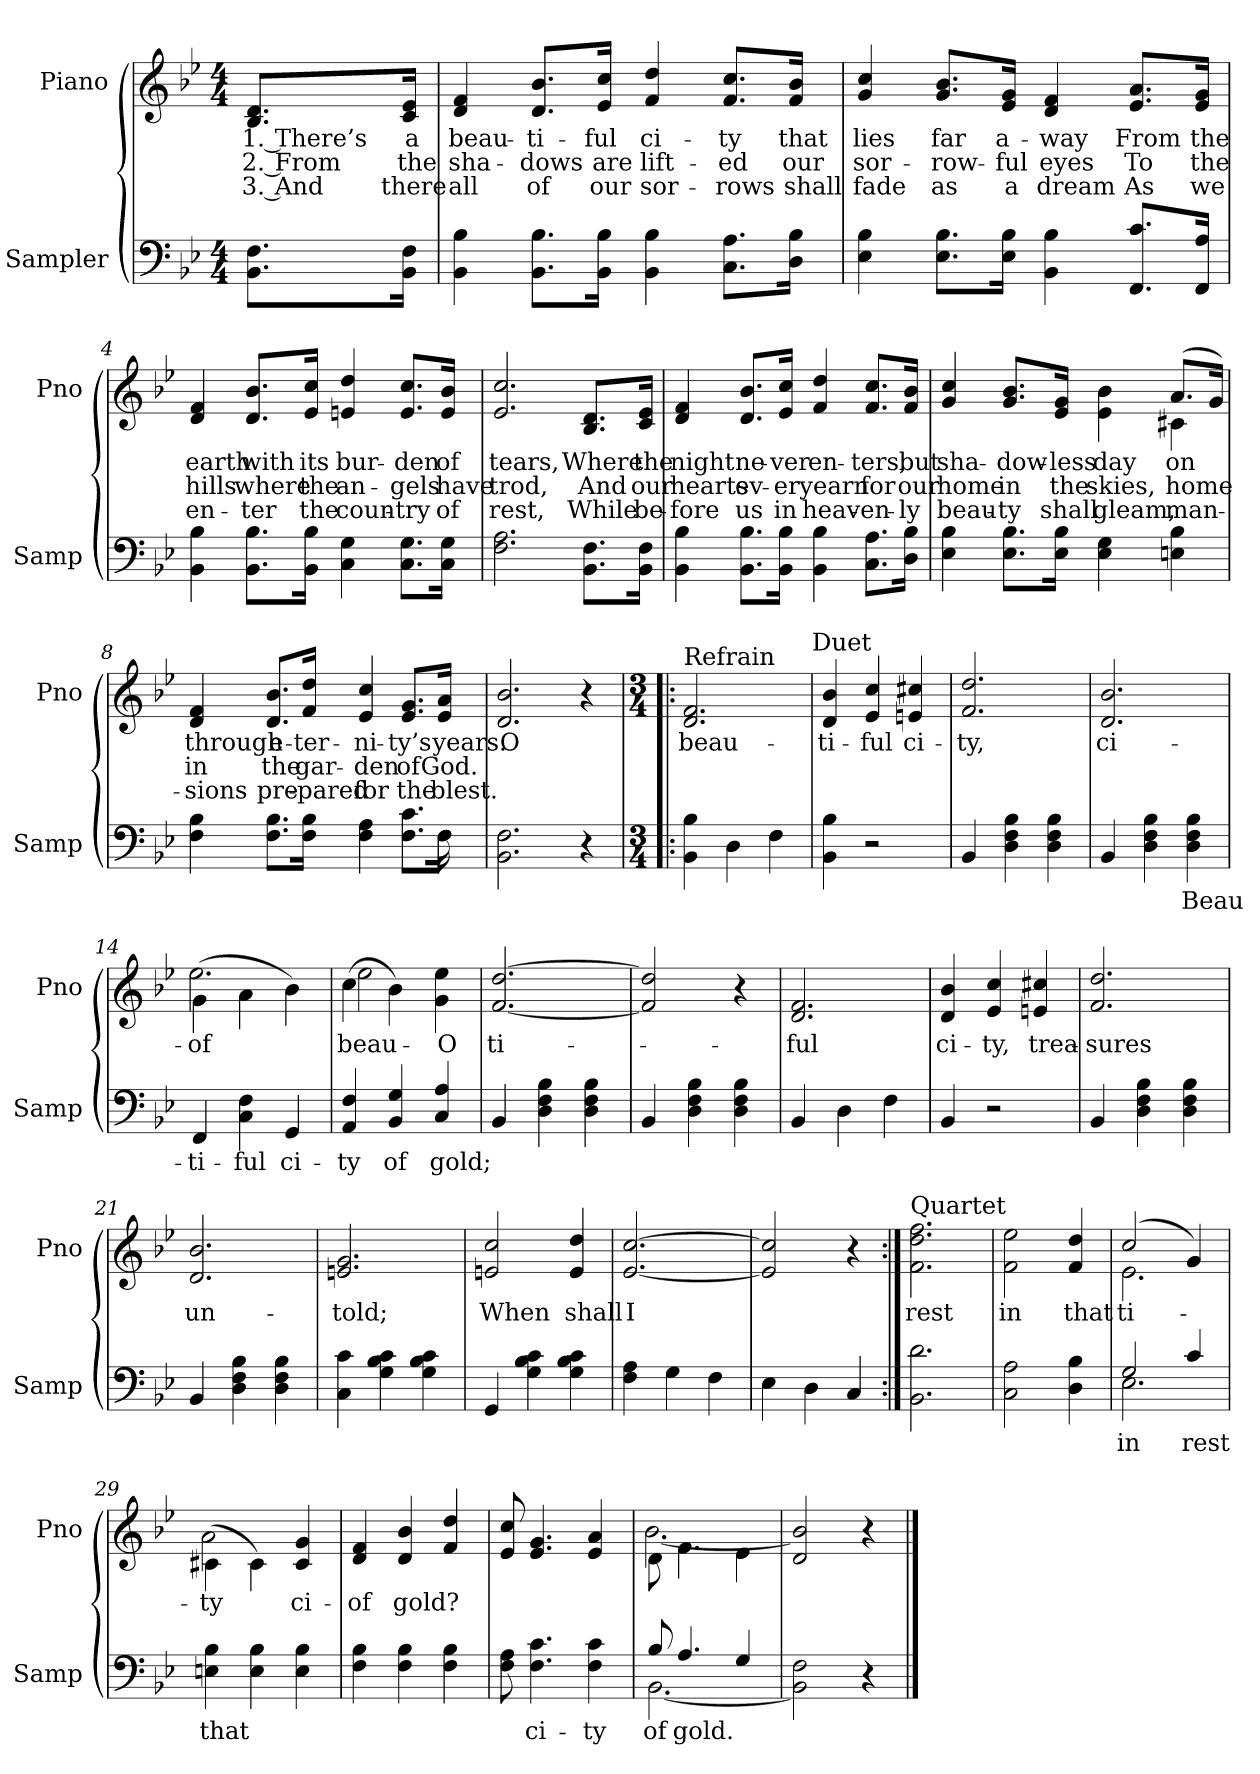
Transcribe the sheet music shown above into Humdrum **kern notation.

**kern	**text	**kern	**text	**text	**text
*part2	*part2	*part1	*part1	*part1	*part1
*staff2	*staff2	*staff1	*staff1	*staff1	*staff1
*I"Sampler	*	*I"Piano	*	*	*
*I'Samp	*	*I'Pno	*	*	*
*clefF4	*	*clefG2	*	*	*
*k[b-e-]	*	*k[b-e-]	*	*	*
*B-:	*	*B-:	*	*	*
*M4/4	*	*M4/4	*	*	*
=1	=1	=1	=1	=1	=1
8.BB-\ 8.F\L	.	8.B-/ 8.d/L	1. There’s	2. From	3. And
16BB-\ 16F\Jk	.	16c/ 16e-/Jk	a	the	there
=2	=2	=2	=2	=2	=2
4BB- 4B-	.	4d 4f	beau-	sha-	all
8.BB-\ 8.B-\L	.	8.d/ 8.b-/L	-ti-	-dows	of
16BB-\ 16B-\Jk	.	16e-/ 16cc/Jk	-ful	are	our
4BB- 4B-	.	4f 4dd	ci-	lift-	sor-
8.C\ 8.A\L	.	8.f/ 8.cc/L	-ty	-ed	-rows
16D\ 16B-\Jk	.	16f/ 16b-/Jk	that	our	shall
=3	=3	=3	=3	=3	=3
4E- 4B-	.	4g 4cc	lies	sor-	fade
8.E-\ 8.B-\L	.	8.g/ 8.b-/L	far	-row-	as
16E-\ 16B-\Jk	.	16e-/ 16g/Jk	a-	-ful	a
4BB- 4B-	.	4d 4f	-way	eyes	dream
8.FF/ 8.c/L	.	8.e-/ 8.a/L	From	To	As
16FF/ 16A/Jk	.	16e-/ 16g/Jk	the	the	we
=4	=4	=4	=4	=4	=4
4BB- 4B-	.	4d 4f	earth	hills	en-
8.BB-\ 8.B-\L	.	8.d/ 8.b-/L	with	where	-ter
16BB-\ 16B-\Jk	.	16e-/ 16cc/Jk	its	the	the
4C 4G	.	4en 4dd	bur-	an-	coun-
8.C\ 8.G\L	.	8.e/ 8.cc/L	-den	-gels	-try
16C\ 16G\Jk	.	16e/ 16b-/Jk	of	have	of
=5	=5	=5	=5	=5	=5
2.F 2.A	.	2.e- 2.cc	tears,	trod,	rest,
8.BB-\ 8.F\L	.	8.B-/ 8.d/L	Where	And	While
16BB-\ 16F\Jk	.	16c/ 16e-/Jk	the	our	be-
=6	=6	=6	=6	=6	=6
4BB- 4B-	.	4d 4f	night	hearts	-fore
8.BB-\ 8.B-\L	.	8.d/ 8.b-/L	ne-	ev-	us
16BB-\ 16B-\Jk	.	16e-/ 16cc/Jk	-ver	-er	in
4BB- 4B-	.	4f 4dd	en-	yearn	heav-
8.C\ 8.A\L	.	8.f/ 8.cc/L	-ters,	for	-en-
16D\ 16B-\Jk	.	16f/ 16b-/Jk	but	our	-ly
=7	=7	=7	=7	=7	=7
*	*	*^	*	*	*
4E- 4B-	.	4g 4cc	2.ryy	sha-	home	beau-
8.E-\ 8.B-\L	.	8.g/ 8.b-/L	.	-dow-	in	-ty
16E-\ 16B-\Jk	.	16e-/ 16g/Jk	.	-less	the	shall
4E- 4G	.	4e-\ 4b-\	.	day	skies,	gleam,
4En 4B-	.	(8.a/L	4c#X	on	home	man-
.	.	16g/Jk)	.	.	.	.
*	*	*v	*v	*	*	*
=8	=8	=8	=8	=8	=8
*^	*	*	*	*	*
4F 4B-	2...ryy	.	4d 4f	through	in	-sions
8.F\ 8.B-\L	.	.	8.d/ 8.b-/L	e-	the	pre-
16F\ 16B-\Jk	.	.	16f/ 16dd/Jk	-ter-	gar-	-pared
4F 4A	.	.	4e- 4cc	-ni-	-den	for
8.F\ 8.c\L	.	.	8.e-/ 8.g/L	-ty’s	of	the
16F\Jk	16F	.	16e-/ 16a/Jk	years.	God.	blest.
*v	*v	*	*	*	*	*
=9	=9	=9	=9	=9	=9
2.BB- 2.F	.	2.d 2.b-	O	.	.
4r	.	4r	.	.	.
=10!|:	=10!|:	=10!|:	=10!|:	=10!|:	=10!|:
*M3/4	*	*M3/4	*	*	*
!	!	!LO:TX:t=Refrain	!	!	!
4BB- 4B-	.	2.d 2.f	beau-	.	.
4D	.	.	.	.	.
4F	.	.	.	.	.
!	!	!LO:TX:t=Duet	!	!	!
=11	=11	=11	=11	=11	=11
4BB- 4B-	.	4d 4b-	-ti-	.	.
2r	.	4e- 4cc	-ful	.	.
.	.	4en 4cc#X	ci-	.	.
=12	=12	=12	=12	=12	=12
4BB-	.	2.f 2.dd	-ty,	.	.
4D 4F 4B-	.	.	.	.	.
4D 4F 4B-	.	.	.	.	.
=13	=13	=13	=13	=13	=13
4BB-	.	2.d 2.b-	ci-	.	.
4D 4F 4B-	.	.	.	.	.
4D 4F 4B-	Beau-	.	.	.	.
=14	=14	=14	=14	=14	=14
*	*	*^	*	*	*
4FF	-ti-	(4g\	2.ee-	of	.	.
4C 4F	-ful	4a\	.	.	.	.
4GG	ci-	4b-\)	.	.	.	.
=15	=15	=15	=15	=15	=15	=15
4AA 4F	-ty	(4cc\	2ee-	beau-	.	.
4BB-/ 4G/	of	4b-\)	.	.	.	.
4C/ 4A/	gold;	4g 4ee-	4ryy	O	.	.
*	*	*v	*v	*	*	*
=16	=16	=16	=16	=16	=16
4BB-	.	[2.f [2.dd	-ti-	.	.
4D 4F 4B-	.	.	.	.	.
4D 4F 4B-	.	.	.	.	.
=17	=17	=17	=17	=17	=17
4BB-	.	2f] 2dd]	.	.	.
4D 4F 4B-	.	.	.	.	.
4D 4F 4B-	.	4r	.	.	.
=18	=18	=18	=18	=18	=18
4BB-	.	2.d 2.f	-ful	.	.
4D	.	.	.	.	.
4F	.	.	.	.	.
=19	=19	=19	=19	=19	=19
4BB-	.	4d 4b-	ci-	.	.
2r	.	4e- 4cc	-ty,	.	.
.	.	4en 4cc#X	trea-	.	.
=20	=20	=20	=20	=20	=20
4BB-	.	2.f 2.dd	-sures	.	.
4D 4F 4B-	.	.	.	.	.
4D 4F 4B-	.	.	.	.	.
=21	=21	=21	=21	=21	=21
4BB-	.	2.d 2.b-	un-	.	.
4D 4F 4B-	.	.	.	.	.
4D 4F 4B-	.	.	.	.	.
=22	=22	=22	=22	=22	=22
4C 4c	.	2.en 2.g	-told;	.	.
4G 4B- 4c	.	.	.	.	.
4G 4B- 4c	.	.	.	.	.
=23	=23	=23	=23	=23	=23
4GG	.	2en 2cc	When	.	.
4G 4B- 4c	.	.	.	.	.
4G 4B- 4c	.	4e 4dd	shall	.	.
=24	=24	=24	=24	=24	=24
4F 4A	.	[2.e- [2.cc	I	.	.
4G	.	.	.	.	.
4F	.	.	.	.	.
=25	=25	=25	=25	=25	=25
4E-	.	2e-] 2cc]	.	.	.
4D	.	.	.	.	.
4C	.	4r	.	.	.
=26:|!	=26:|!	=26:|!	=26:|!	=26:|!	=26:|!
!	!	!LO:TX:t=Quartet	!	!	!
2.BB- 2.d	.	2.f 2.dd 2.ff	rest	.	.
=27	=27	=27	=27	=27	=27
2C 2A	.	2f 2ee-	in	.	.
4D 4B-	.	4f 4dd	that	.	.
=28	=28	=28	=28	=28	=28
*^	*	*^	*	*	*
2G/	2.E-	in	(2cc/	2.e-	-ti-	.	.
4c/	.	rest	4g/)	.	.	.	.
*v	*v	*	*	*	*	*	*
=29	=29	=29	=29	=29	=29	=29
4En 4B-	that	(4c#X\	2a	-ty	.	.
4E 4B-	.	4c#\)	.	.	.	.
4E 4B-	.	4c# 4g	4ryy	ci-	.	.
*	*	*v	*v	*	*	*
=30	=30	=30	=30	=30	=30
4F 4B-	.	4d 4f	of	.	.
4F 4B-	.	4d 4b-	gold?	.	.
4F 4B-	.	4f 4dd	.	.	.
=31	=31	=31	=31	=31	=31
8F 8A	.	8e- 8cc	.	.	.
4.F 4.c	ci-	4.e- 4.g	.	.	.
4F 4c	-ty	4e- 4a	.	.	.
=32	=32	=32	=32	=32	=32
*^	*	*^	*	*	*
8B-/	[2.BB-	of	(8d\	[2.b-)	.	.	.
4.A/	.	gold.	4.f\	.	.	.	.
4G/	.	.	4e-\	.	.	.	.
*v	*v	*	*	*	*	*	*
*	*	*v	*v	*	*	*
=33	=33	=33	=33	=33	=33
2BB-] 2F	.	2d 2b-]	.	.	.
4r	.	4r	.	.	.
==	==	==	==	==	==
*-	*-	*-	*-	*-	*-
